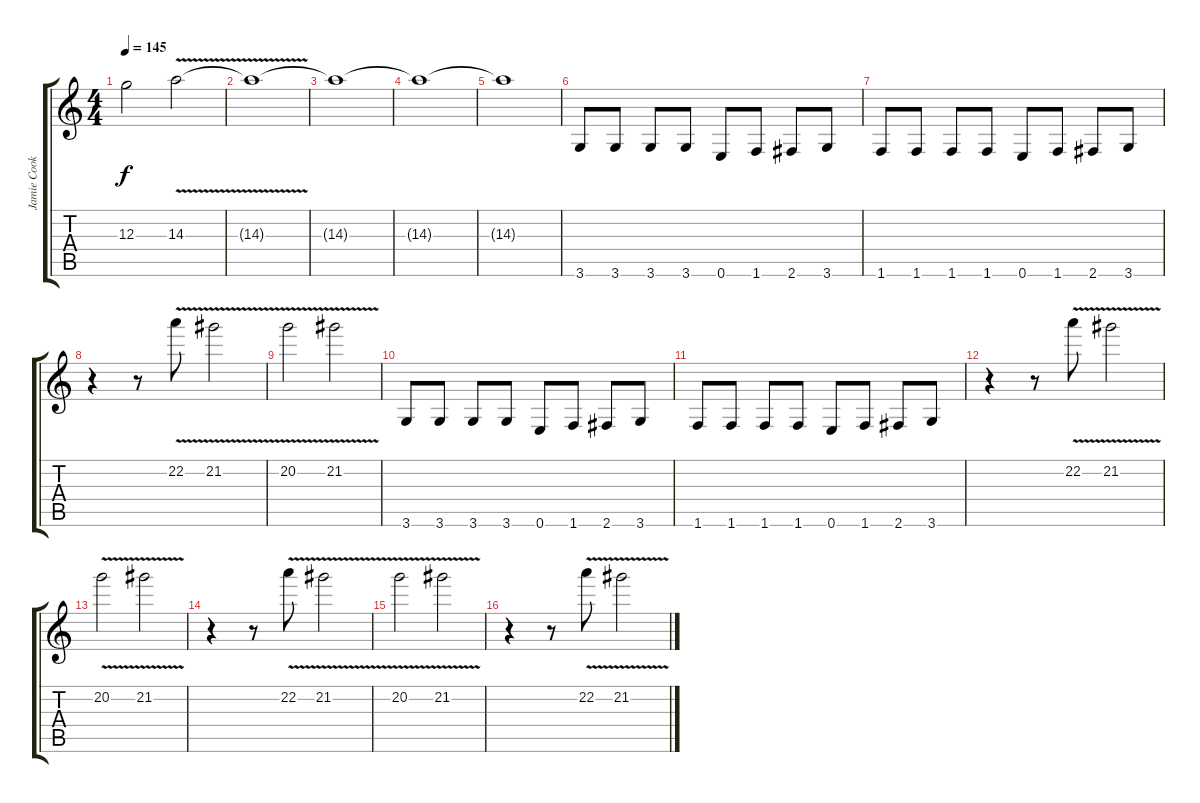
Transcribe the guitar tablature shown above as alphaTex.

\track ("Jamie Cook (Lead Guitar)" "Jamie Cook") {instrument distortionguitar bank 255}
\staff {score tabs}
\tuning (E4 B3 G3 D3 A2 E2) {hide}
\ts (4 4)
\tempo 145
\clef g2
\ks c
12.3{t}.2{dy f} 14.3{v}.2 |
14.3{t}.1 |
14.3{t}.1{volume 6} |
14.3{t}.1 |
14.3{t}.1{volume 16} |
3.6.8{volume 11} 3.6.8 3.6.8 3.6.8 0.6.8 1.6.8 2.6.8 3.6.8 |
1.6.8 1.6.8 1.6.8 1.6.8 0.6.8 1.6.8 2.6.8 3.6.8 |
r.4 r.8 22.2{v}.8 21.2{v}.2 |
20.2{v}.2 21.2{v}.2 |
3.6.8{volume 11} 3.6.8 3.6.8 3.6.8 0.6.8 1.6.8 2.6.8 3.6.8 |
1.6.8 1.6.8 1.6.8 1.6.8 0.6.8 1.6.8 2.6.8 3.6.8 |
r.4 r.8 22.2{v}.8 21.2{v}.2 |
20.2{v}.2 21.2{v}.2 |
r.4 r.8 22.2{v}.8 21.2{v}.2 |
20.2{v}.2 21.2{v}.2 |
r.4 r.8 22.2{v}.8 21.2{v}.2
